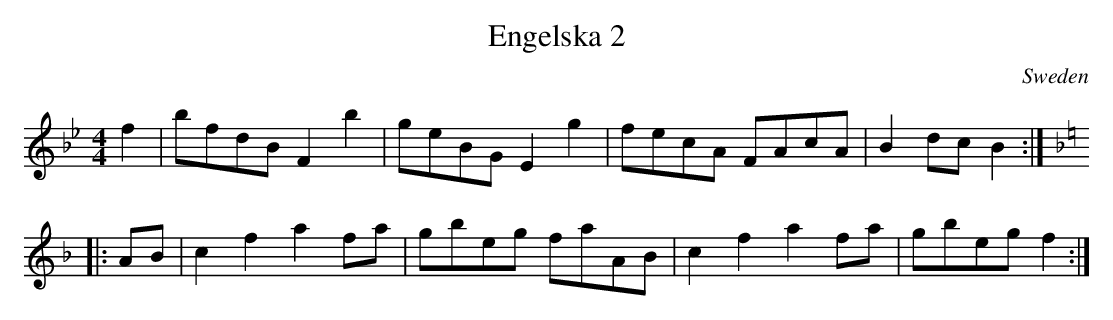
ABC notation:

X:1
T:Engelska 2
M:4/4
O:Sweden
K:Bb
f2|\
bfdB F2b2 | geBG E2 g2 | fecA FAcA | B2 dc B2 ::
K:F
AB |\
c2f2 a2fa | gbeg faAB | c2f2 a2fa | gbeg f2 :|
